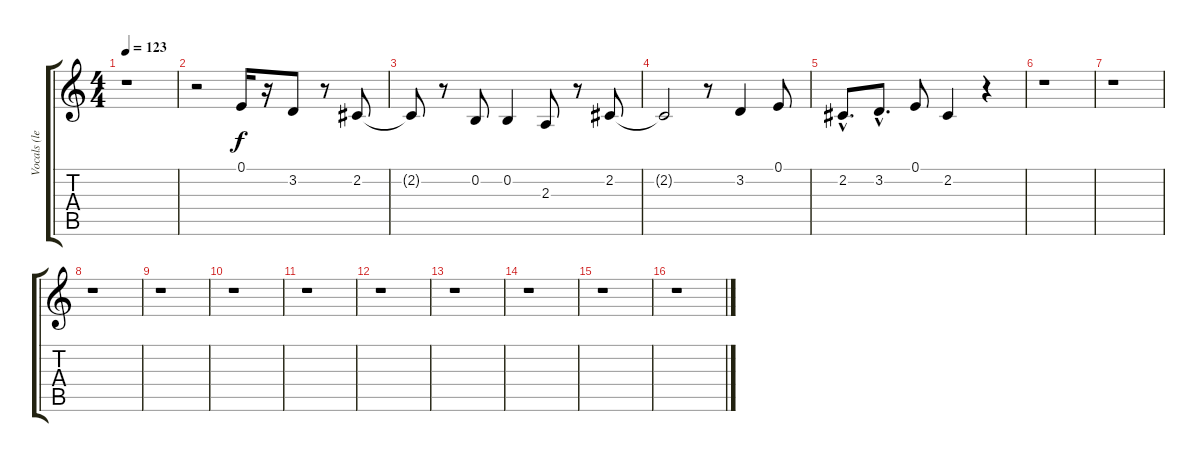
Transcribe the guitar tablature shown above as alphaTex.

\track ("Vocals (lead 2)     " "Vocals (le") {instrument lead2sawtooth}
\staff {score tabs}
\tuning (E4 B3 G3 D3 A2 E2) {hide}
\ts (4 4)
\tempo 123
\clef g2
\ks c
r.1{dy f} |
r.2 0.1.16 r.16 3.2.8 r.8 2.2.8 |
2.2{t}.8 r.8 0.2.8 0.2.4 2.3.8 r.8 2.2.8 |
2.2{t}.2 r.8 3.2.4 0.1.8 |
2.2{hac}.8{d} 3.2{hac}.8{d} 0.1.8 2.2.4 r.4 |
r.1 |
r.1 |
r.1 |
r.1 |
r.1 |
r.1 |
r.1 |
r.1 |
r.1 |
r.1 |
r.1
